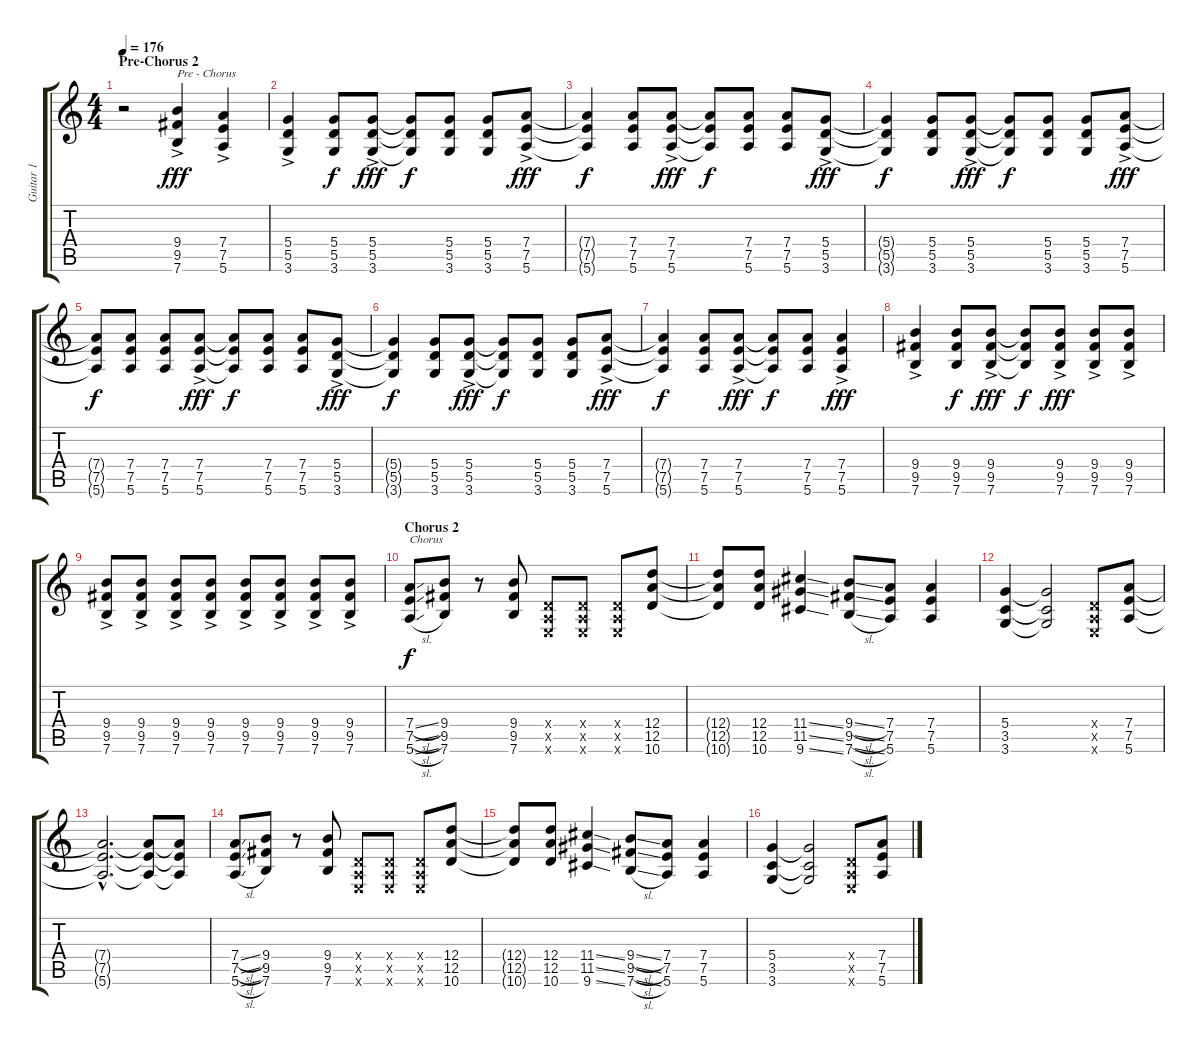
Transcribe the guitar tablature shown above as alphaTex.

\track ("Guitar 1" "Guitar 1") {instrument distortionguitar}
\staff {score tabs}
\tuning (E4 B3 G3 D3 A2 E2) {hide}
\ts (4 4)
\section ("" "Pre-Chorus 2")
\tempo 176
\clef g2
\ks c
r.2{dy f} (9.4{ac} 9.5{ac} 7.6{ac}).4{txt "Pre - Chorus" dy fff} (7.4{ac} 7.5{ac} 5.6{ac}).4 |
(5.4{ac} 5.5{ac} 3.6{ac}).4 (5.4 5.5 3.6).8{dy f} (5.4{ac} 5.5{ac} 3.6{ac}).8{dy fff} (5.4{t} 5.5{t} 3.6{t}).8{dy f} (5.4 5.5 3.6).8 (5.4 5.5 3.6).8 (7.4{ac} 7.5{ac} 5.6{ac}).8{dy fff} |
(7.4{t} 7.5{t} 5.6{t}).4{dy f} (7.4 7.5 5.6).8 (7.4{ac} 7.5{ac} 5.6{ac}).8{dy fff} (7.4{t} 7.5{t} 5.6{t}).8{dy f} (7.4 7.5 5.6).8 (7.4 7.5 5.6).8 (5.4{ac} 5.5{ac} 3.6{ac}).8{dy fff} |
(5.4{t} 5.5{t} 3.6{t}).4{dy f} (5.4 5.5 3.6).8 (5.4{ac} 5.5{ac} 3.6{ac}).8{dy fff} (5.4{t} 5.5{t} 3.6{t}).8{dy f} (5.4 5.5 3.6).8 (5.4 5.5 3.6).8 (7.4{ac} 7.5{ac} 5.6{ac}).8{dy fff} |
(7.4{t} 7.5{t} 5.6{t}).8{dy f} (7.4 7.5 5.6).8 (7.4 7.5 5.6).8 (7.4{ac} 7.5{ac} 5.6{ac}).8{dy fff} (7.4{t} 7.5{t} 5.6{t}).8{dy f} (7.4 7.5 5.6).8 (7.4 7.5 5.6).8 (5.4{ac} 5.5{ac} 3.6{ac}).8{dy fff} |
(5.4{t} 5.5{t} 3.6{t}).4{dy f} (5.4 5.5 3.6).8 (5.4{ac} 5.5{ac} 3.6{ac}).8{dy fff} (5.4{t} 5.5{t} 3.6{t}).8{dy f} (5.4 5.5 3.6).8 (5.4 5.5 3.6).8 (7.4{ac} 7.5{ac} 5.6{ac}).8{dy fff} |
(7.4{t} 7.5{t} 5.6{t}).4{dy f} (7.4 7.5 5.6).8 (7.4{ac} 7.5{ac} 5.6{ac}).8{dy fff} (7.4{t} 7.5{t} 5.6{t}).8{dy f} (7.4 7.5 5.6).8 (7.4{ac} 7.5{ac} 5.6{ac}).4{dy fff} |
(9.4{ac} 9.5{ac} 7.6{ac}).4 (9.4 9.5 7.6).8{dy f} (9.4{ac} 9.5{ac} 7.6{ac}).8{dy fff} (9.4{t} 9.5{t} 7.6{t}).8{dy f} (9.4{ac} 9.5{ac} 7.6{ac}).8{dy fff} (9.4{ac} 9.5{ac} 7.6{ac}).8 (9.4{ac} 9.5{ac} 7.6{ac}).8 |
(9.4{ac} 9.5{ac} 7.6{ac}).8 (9.4{ac} 9.5{ac} 7.6{ac}).8 (9.4{ac} 9.5{ac} 7.6{ac}).8 (9.4{ac} 9.5{ac} 7.6{ac}).8 (9.4{ac} 9.5{ac} 7.6{ac}).8 (9.4{ac} 9.5{ac} 7.6{ac}).8 (9.4{ac} 9.5{ac} 7.6{ac}).8 (9.4{ac} 9.5{ac} 7.6{ac}).8 |
\section ("" "Chorus 2")
(7.4{sl} 7.5{sl} 5.6{sl}).8{txt "Chorus" dy f} (9.4 9.5 7.6).8 r.8 (9.4 9.5 7.6).8 (0.4{x} 0.5{x} 0.6{x}).8 (0.4{x} 0.5{x} 0.6{x}).8 (0.4{x} 0.5{x} 0.6{x}).8 (12.4 12.5 10.6).8 |
(12.4{t} 12.5{t} 10.6{t}).8 (12.4 12.5 10.6).8 (11.4{ss} 11.5{ss} 9.6{ss}).4 (9.4{sl} 9.5{sl} 7.6{sl}).8 (7.4 7.5 5.6).8 (7.4 7.5 5.6).4 |
(5.4 3.5 3.6).4 (5.4{t} 3.5{t} 3.6{t}).2 (0.4{x} 0.5{x} 0.6{x}).8 (7.4 7.5 5.6).8 |
(7.4{hac t} 7.5{hac t} 5.6{hac t}).2{d} (7.4{t} 7.5{t} 5.6{t}).8 (7.4{t} 7.5{t} 5.6{t}).8 |
(7.4{sl} 7.5{sl} 5.6{sl}).8 (9.4 9.5 7.6).8 r.8 (9.4 9.5 7.6).8 (0.4{x} 0.5{x} 0.6{x}).8 (0.4{x} 0.5{x} 0.6{x}).8 (0.4{x} 0.5{x} 0.6{x}).8 (12.4 12.5 10.6).8 |
(12.4{t} 12.5{t} 10.6{t}).8 (12.4 12.5 10.6).8 (11.4{ss} 11.5{ss} 9.6{ss}).4 (9.4{sl} 9.5{sl} 7.6{sl}).8 (7.4 7.5 5.6).8 (7.4 7.5 5.6).4 |
(5.4 3.5 3.6).4 (5.4{t} 3.5{t} 3.6{t}).2 (0.4{x} 0.5{x} 0.6{x}).8 (7.4 7.5 5.6).8
